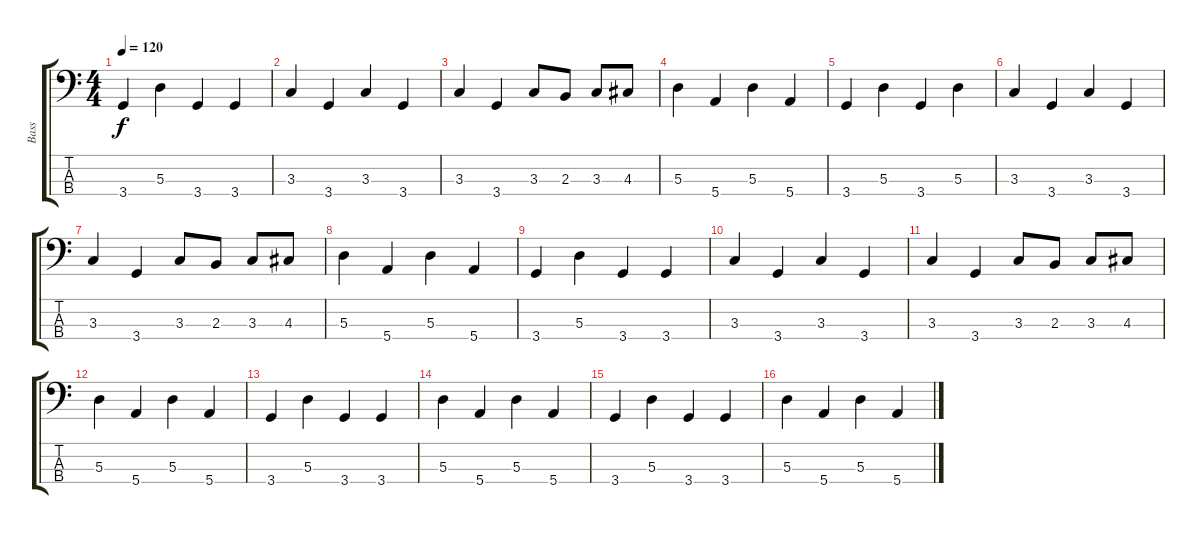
\track ("Bass" "Bass") {instrument electricbassfinger}
\staff {score tabs}
\tuning (G2 D2 A1 E1) {hide}
\ts (4 4)
\tempo 120
\clef f4
\ks c
3.4.4{dy f} 5.3.4 3.4.4 3.4.4 |
3.3.4 3.4.4 3.3.4 3.4.4 |
3.3.4 3.4.4 3.3.8 2.3.8 3.3.8 4.3.8 |
5.3.4 5.4.4 5.3.4 5.4.4 |
3.4.4 5.3.4 3.4.4 5.3.4 |
3.3.4 3.4.4 3.3.4 3.4.4 |
3.3.4 3.4.4 3.3.8 2.3.8 3.3.8 4.3.8 |
5.3.4 5.4.4 5.3.4 5.4.4 |
3.4.4 5.3.4 3.4.4 3.4.4 |
3.3.4 3.4.4 3.3.4 3.4.4 |
3.3.4 3.4.4 3.3.8 2.3.8 3.3.8 4.3.8 |
5.3.4 5.4.4 5.3.4 5.4.4 |
3.4.4 5.3.4 3.4.4 3.4.4 |
5.3.4 5.4.4 5.3.4 5.4.4 |
3.4.4 5.3.4 3.4.4 3.4.4 |
5.3.4 5.4.4 5.3.4 5.4.4
